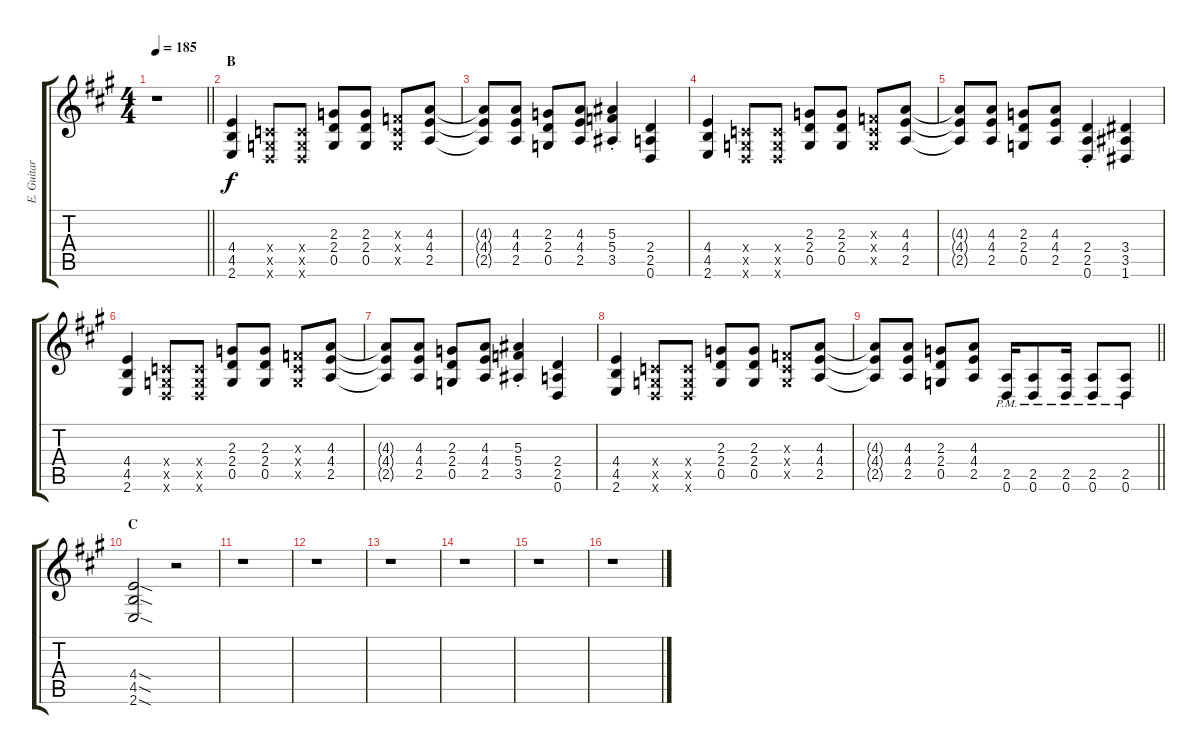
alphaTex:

\track ("E. Guitar III" "E. Guitar ") {instrument overdrivenguitar}
\staff {score tabs}
\tuning (D4 A3 F3 C3 G2 D2) {hide}
\ts (4 4)
\tempo 185
\clef g2
\barLineRight lightlight
\ks a
r.1{dy f} |
\section ("" "B")
(4.4 4.5 2.6).4 (0.4{x} 0.5{x} 0.6{x}).8 (0.4{x} 0.5{x} 0.6{x}).8 (2.3 2.4 0.5).8 (2.3 2.4 0.5).8 (0.3{x} 0.4{x} 0.5{x}).8 (4.3 4.4 2.5).8 |
(4.3{t} 4.4{t} 2.5{t}).8 (4.3 4.4 2.5).8 (2.3 2.4 0.5).8 (4.3 4.4 2.5).8 (5.3{st} 5.4{st} 3.5{st}).4 (2.4 2.5 0.6).4 |
(4.4 4.5 2.6).4 (0.4{x} 0.5{x} 0.6{x}).8 (0.4{x} 0.5{x} 0.6{x}).8 (2.3 2.4 0.5).8 (2.3 2.4 0.5).8 (0.3{x} 0.4{x} 0.5{x}).8 (4.3 4.4 2.5).8 |
(4.3{t} 4.4{t} 2.5{t}).8 (4.3 4.4 2.5).8 (2.3 2.4 0.5).8 (4.3 4.4 2.5).8 (2.4{st} 2.5{st} 0.6{st}).4 (3.4 3.5 1.6).4 |
(4.4 4.5 2.6).4 (0.4{x} 0.5{x} 0.6{x}).8 (0.4{x} 0.5{x} 0.6{x}).8 (2.3 2.4 0.5).8 (2.3 2.4 0.5).8 (0.3{x} 0.4{x} 0.5{x}).8 (4.3 4.4 2.5).8 |
(4.3{t} 4.4{t} 2.5{t}).8 (4.3 4.4 2.5).8 (2.3 2.4 0.5).8 (4.3 4.4 2.5).8 (5.3{st} 5.4{st} 3.5{st}).4 (2.4 2.5 0.6).4 |
(4.4 4.5 2.6).4 (0.4{x} 0.5{x} 0.6{x}).8 (0.4{x} 0.5{x} 0.6{x}).8 (2.3 2.4 0.5).8 (2.3 2.4 0.5).8 (0.3{x} 0.4{x} 0.5{x}).8 (4.3 4.4 2.5).8 |
\barLineRight lightlight
(4.3{t} 4.4{t} 2.5{t}).8 (4.3 4.4 2.5).8 (2.3 2.4 0.5).8 (4.3 4.4 2.5).8 (2.5{pm} 0.6{pm}).16 (2.5{pm} 0.6{pm}).8 (2.5{pm} 0.6{pm}).16 (2.5{pm} 0.6{pm}).8 (2.5{pm} 0.6{pm}).8 |
\section ("" "C")
(4.4{sod} 4.5{sod} 2.6{sod}).2 r.2 |
r.1 |
r.1 |
r.1 |
r.1 |
r.1 |
r.1
